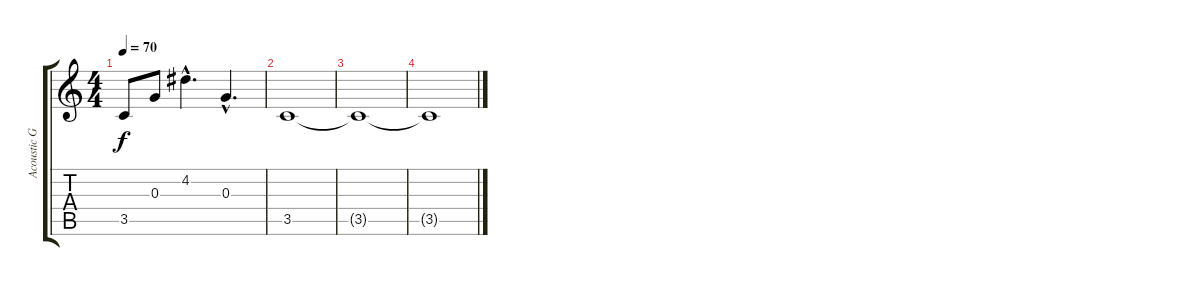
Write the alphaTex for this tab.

\track ("Acoustic Guitar" "Acoustic G") {instrument acousticguitarsteel}
\staff {score tabs}
\tuning (E4 B3 G3 D3 A2 E2) {hide}
\ts (4 4)
\tempo 70
\clef g2
\ks c
3.5.8{dy f} 0.3.8 4.2{hac}.4{d} 0.3{hac}.4{d} |
3.5.1 |
3.5{t}.1 |
3.5{t}.1
